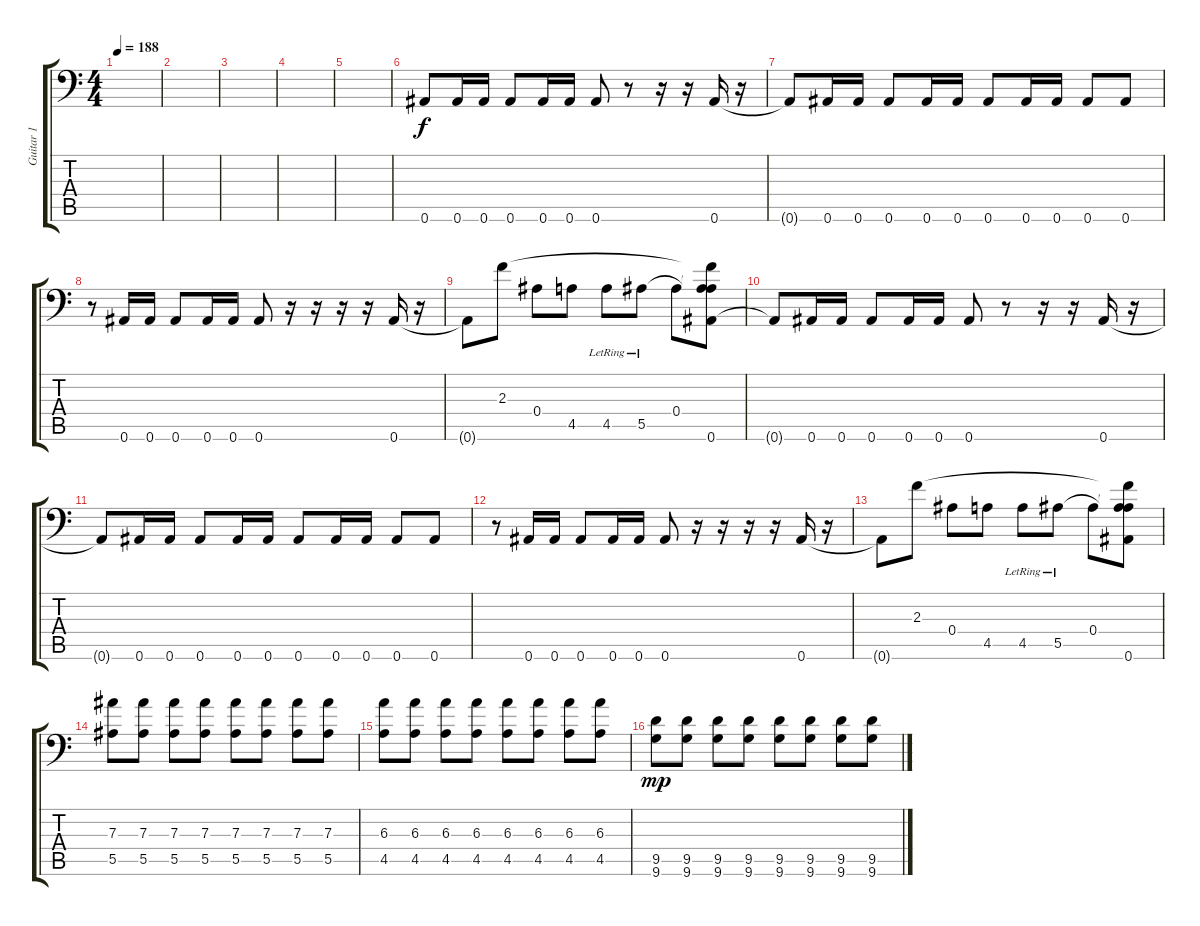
\track ("Guitar 1" "Guitar 1") {instrument distortionguitar}
\staff {score tabs}
\tuning (C4 G3 Eb3 Bb2 F2 Bb1) {hide}
\ts (4 4)
\tempo 188
\clef f4
\ks c
|
|
|
|
|
0.6.8 0.6.16 0.6.16 0.6.8 0.6.16 0.6.16 0.6.8 r.8 r.16 r.16 0.6.16 r.16 |
0.6{t}.8 0.6.16 0.6.16 0.6.8 0.6.16 0.6.16 0.6.8 0.6.16 0.6.16 0.6.8 0.6.8 |
r.8 0.6.16 0.6.16 0.6.8 0.6.16 0.6.16 0.6.8 r.16 r.16 r.16 r.16 0.6.16 r.16 |
0.6{t}.8 2.3.8 0.4.8 4.5.8 4.5{lr}.8 5.5{lr}.8 0.4.8 (2.3{t} 0.4{t} 5.5{t} 0.6).8 |
0.6{t}.8 0.6.16 0.6.16 0.6.8 0.6.16 0.6.16 0.6.8 r.8 r.16 r.16 0.6.16 r.16 |
0.6{t}.8 0.6.16 0.6.16 0.6.8 0.6.16 0.6.16 0.6.8 0.6.16 0.6.16 0.6.8 0.6.8 |
r.8 0.6.16 0.6.16 0.6.8 0.6.16 0.6.16 0.6.8 r.16 r.16 r.16 r.16 0.6.16 r.16 |
0.6{t}.8 2.3.8 0.4.8 4.5.8 4.5{lr}.8 5.5{lr}.8 0.4.8 (2.3{t} 0.4{t} 5.5{t} 0.6).8 |
(7.3 5.5).8 (7.3 5.5).8 (7.3 5.5).8 (7.3 5.5).8 (7.3 5.5).8 (7.3 5.5).8 (7.3 5.5).8 (7.3 5.5).8 |
(6.3 4.5).8 (6.3 4.5).8 (6.3 4.5).8 (6.3 4.5).8 (6.3 4.5).8 (6.3 4.5).8 (6.3 4.5).8 (6.3 4.5).8 |
(9.5 9.6).8{dy mp} (9.5 9.6).8 (9.5 9.6).8 (9.5 9.6).8 (9.5 9.6).8 (9.5 9.6).8 (9.5 9.6).8 (9.5 9.6).8
